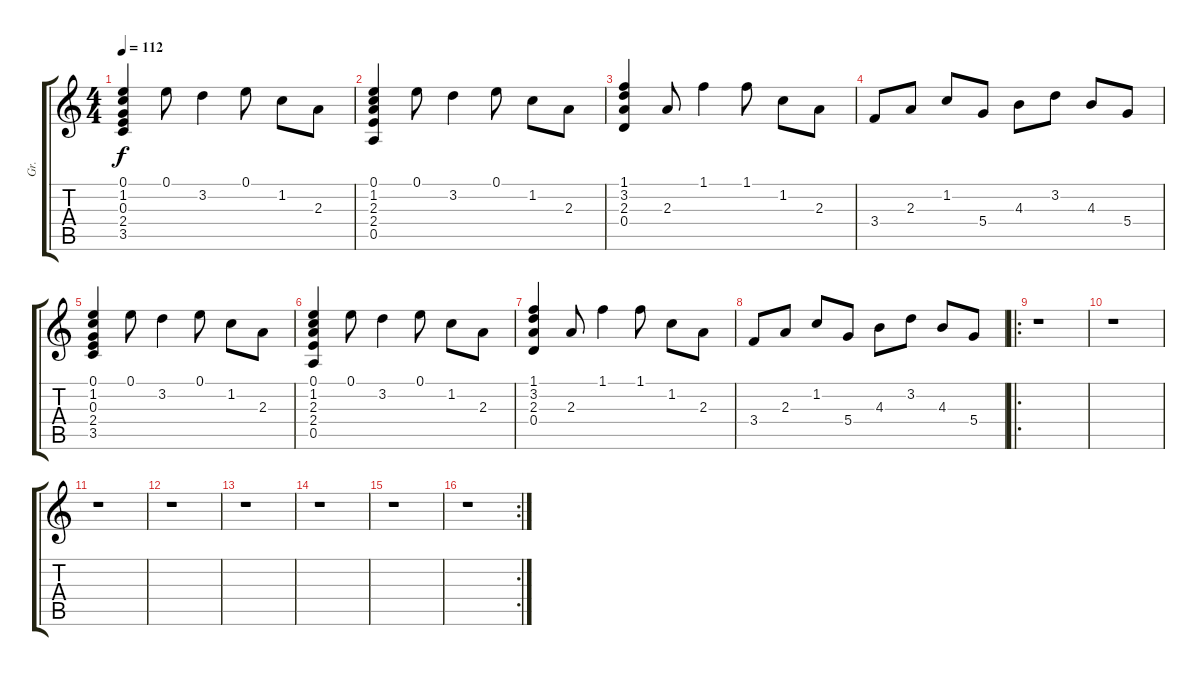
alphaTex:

\track ("Gr." "Gr.") {instrument acousticguitarnylon}
\staff {score tabs}
\tuning (E4 B3 G3 D3 A2 E2) {hide}
\ts (4 4)
\tempo 112
\clef g2
\ks c
(0.1 1.2 0.3 2.4 3.5).4{dy f} 0.1.8 3.2.4 0.1.8 1.2.8 2.3.8 |
(0.1 1.2 2.3 2.4 0.5).4 0.1.8 3.2.4 0.1.8 1.2.8 2.3.8 |
(1.1 3.2 2.3 0.4).4 2.3.8 1.1.4 1.1.8 1.2.8 2.3.8 |
3.4.8 2.3.8 1.2.8 5.4.8 4.3.8 3.2.8 4.3.8 5.4.8 |
(0.1 1.2 0.3 2.4 3.5).4 0.1.8 3.2.4 0.1.8 1.2.8 2.3.8 |
(0.1 1.2 2.3 2.4 0.5).4 0.1.8 3.2.4 0.1.8 1.2.8 2.3.8 |
(1.1 3.2 2.3 0.4).4 2.3.8 1.1.4 1.1.8 1.2.8 2.3.8 |
3.4.8 2.3.8 1.2.8 5.4.8 4.3.8 3.2.8 4.3.8 5.4.8 |
\ro
r.1 |
r.1 |
r.1 |
r.1 |
r.1 |
r.1 |
r.1 |
\rc 2
r.1
